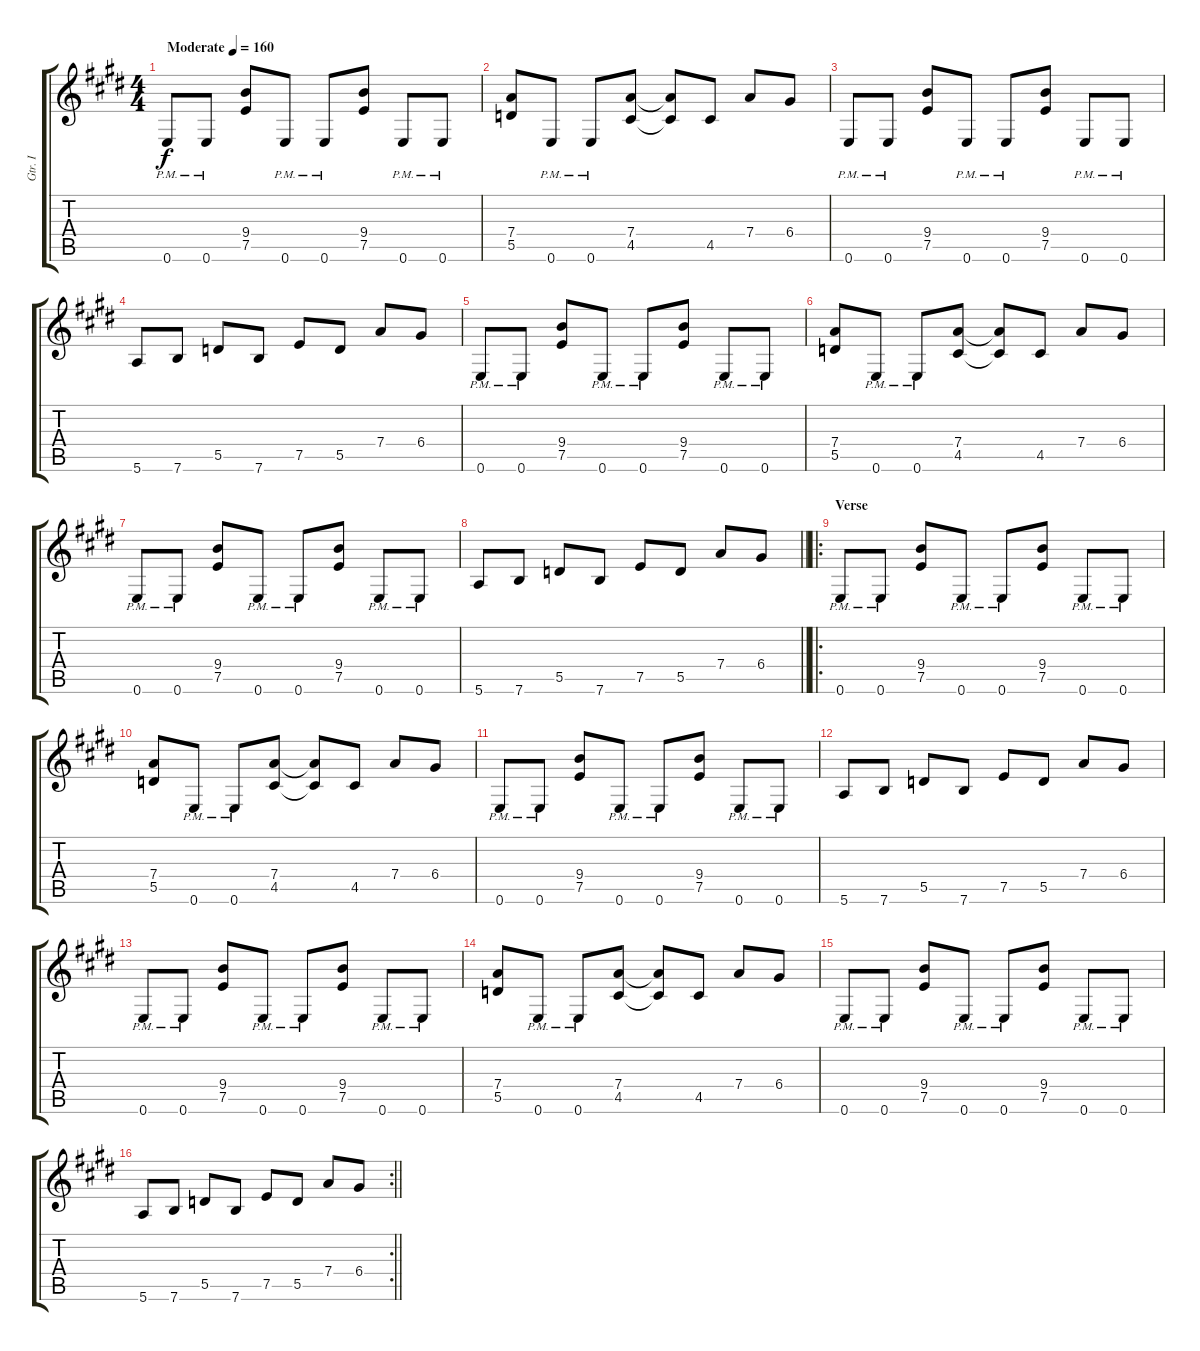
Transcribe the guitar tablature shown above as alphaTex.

\track ("Gtr. I" "Gtr. I") {instrument distortionguitar}
\staff {score tabs}
\tuning (E4 B3 G3 D3 A2 E2) {hide}
\ts (4 4)
\tempo (160 "Moderate")
\clef g2
\ks e
0.6{pm}.8{dy f instrument distortionguitar} 0.6{pm}.8 (9.4 7.5).8 0.6{pm}.8 0.6{pm}.8 (9.4 7.5).8 0.6{pm}.8 0.6{pm}.8 |
(7.4 5.5).8 0.6{pm}.8 0.6{pm}.8 (7.4 4.5).8 (7.4{t} 4.5{t}).8 4.5.8 7.4.8 6.4.8 |
0.6{pm}.8 0.6{pm}.8 (9.4 7.5).8 0.6{pm}.8 0.6{pm}.8 (9.4 7.5).8 0.6{pm}.8 0.6{pm}.8 |
5.6.8 7.6.8 5.5.8 7.6.8 7.5.8 5.5.8 7.4.8 6.4.8 |
0.6{pm}.8 0.6{pm}.8 (9.4 7.5).8 0.6{pm}.8 0.6{pm}.8 (9.4 7.5).8 0.6{pm}.8 0.6{pm}.8 |
(7.4 5.5).8 0.6{pm}.8 0.6{pm}.8 (7.4 4.5).8 (7.4{t} 4.5{t}).8 4.5.8 7.4.8 6.4.8 |
0.6{pm}.8 0.6{pm}.8 (9.4 7.5).8 0.6{pm}.8 0.6{pm}.8 (9.4 7.5).8 0.6{pm}.8 0.6{pm}.8 |
\barLineRight lightlight
5.6.8 7.6.8 5.5.8 7.6.8 7.5.8 5.5.8 7.4.8 6.4.8 |
\ro
\section ("" "Verse")
0.6{pm}.8 0.6{pm}.8 (9.4 7.5).8 0.6{pm}.8 0.6{pm}.8 (9.4 7.5).8 0.6{pm}.8 0.6{pm}.8 |
(7.4 5.5).8 0.6{pm}.8 0.6{pm}.8 (7.4 4.5).8 (7.4{t} 4.5{t}).8 4.5.8 7.4.8 6.4.8 |
0.6{pm}.8 0.6{pm}.8 (9.4 7.5).8 0.6{pm}.8 0.6{pm}.8 (9.4 7.5).8 0.6{pm}.8 0.6{pm}.8 |
5.6.8 7.6.8 5.5.8 7.6.8 7.5.8 5.5.8 7.4.8 6.4.8 |
0.6{pm}.8 0.6{pm}.8 (9.4 7.5).8 0.6{pm}.8 0.6{pm}.8 (9.4 7.5).8 0.6{pm}.8 0.6{pm}.8 |
(7.4 5.5).8 0.6{pm}.8 0.6{pm}.8 (7.4 4.5).8 (7.4{t} 4.5{t}).8 4.5.8 7.4.8 6.4.8 |
0.6{pm}.8 0.6{pm}.8 (9.4 7.5).8 0.6{pm}.8 0.6{pm}.8 (9.4 7.5).8 0.6{pm}.8 0.6{pm}.8 |
\rc 2
\barLineRight lightlight
5.6.8 7.6.8 5.5.8 7.6.8 7.5.8 5.5.8 7.4.8 6.4.8
